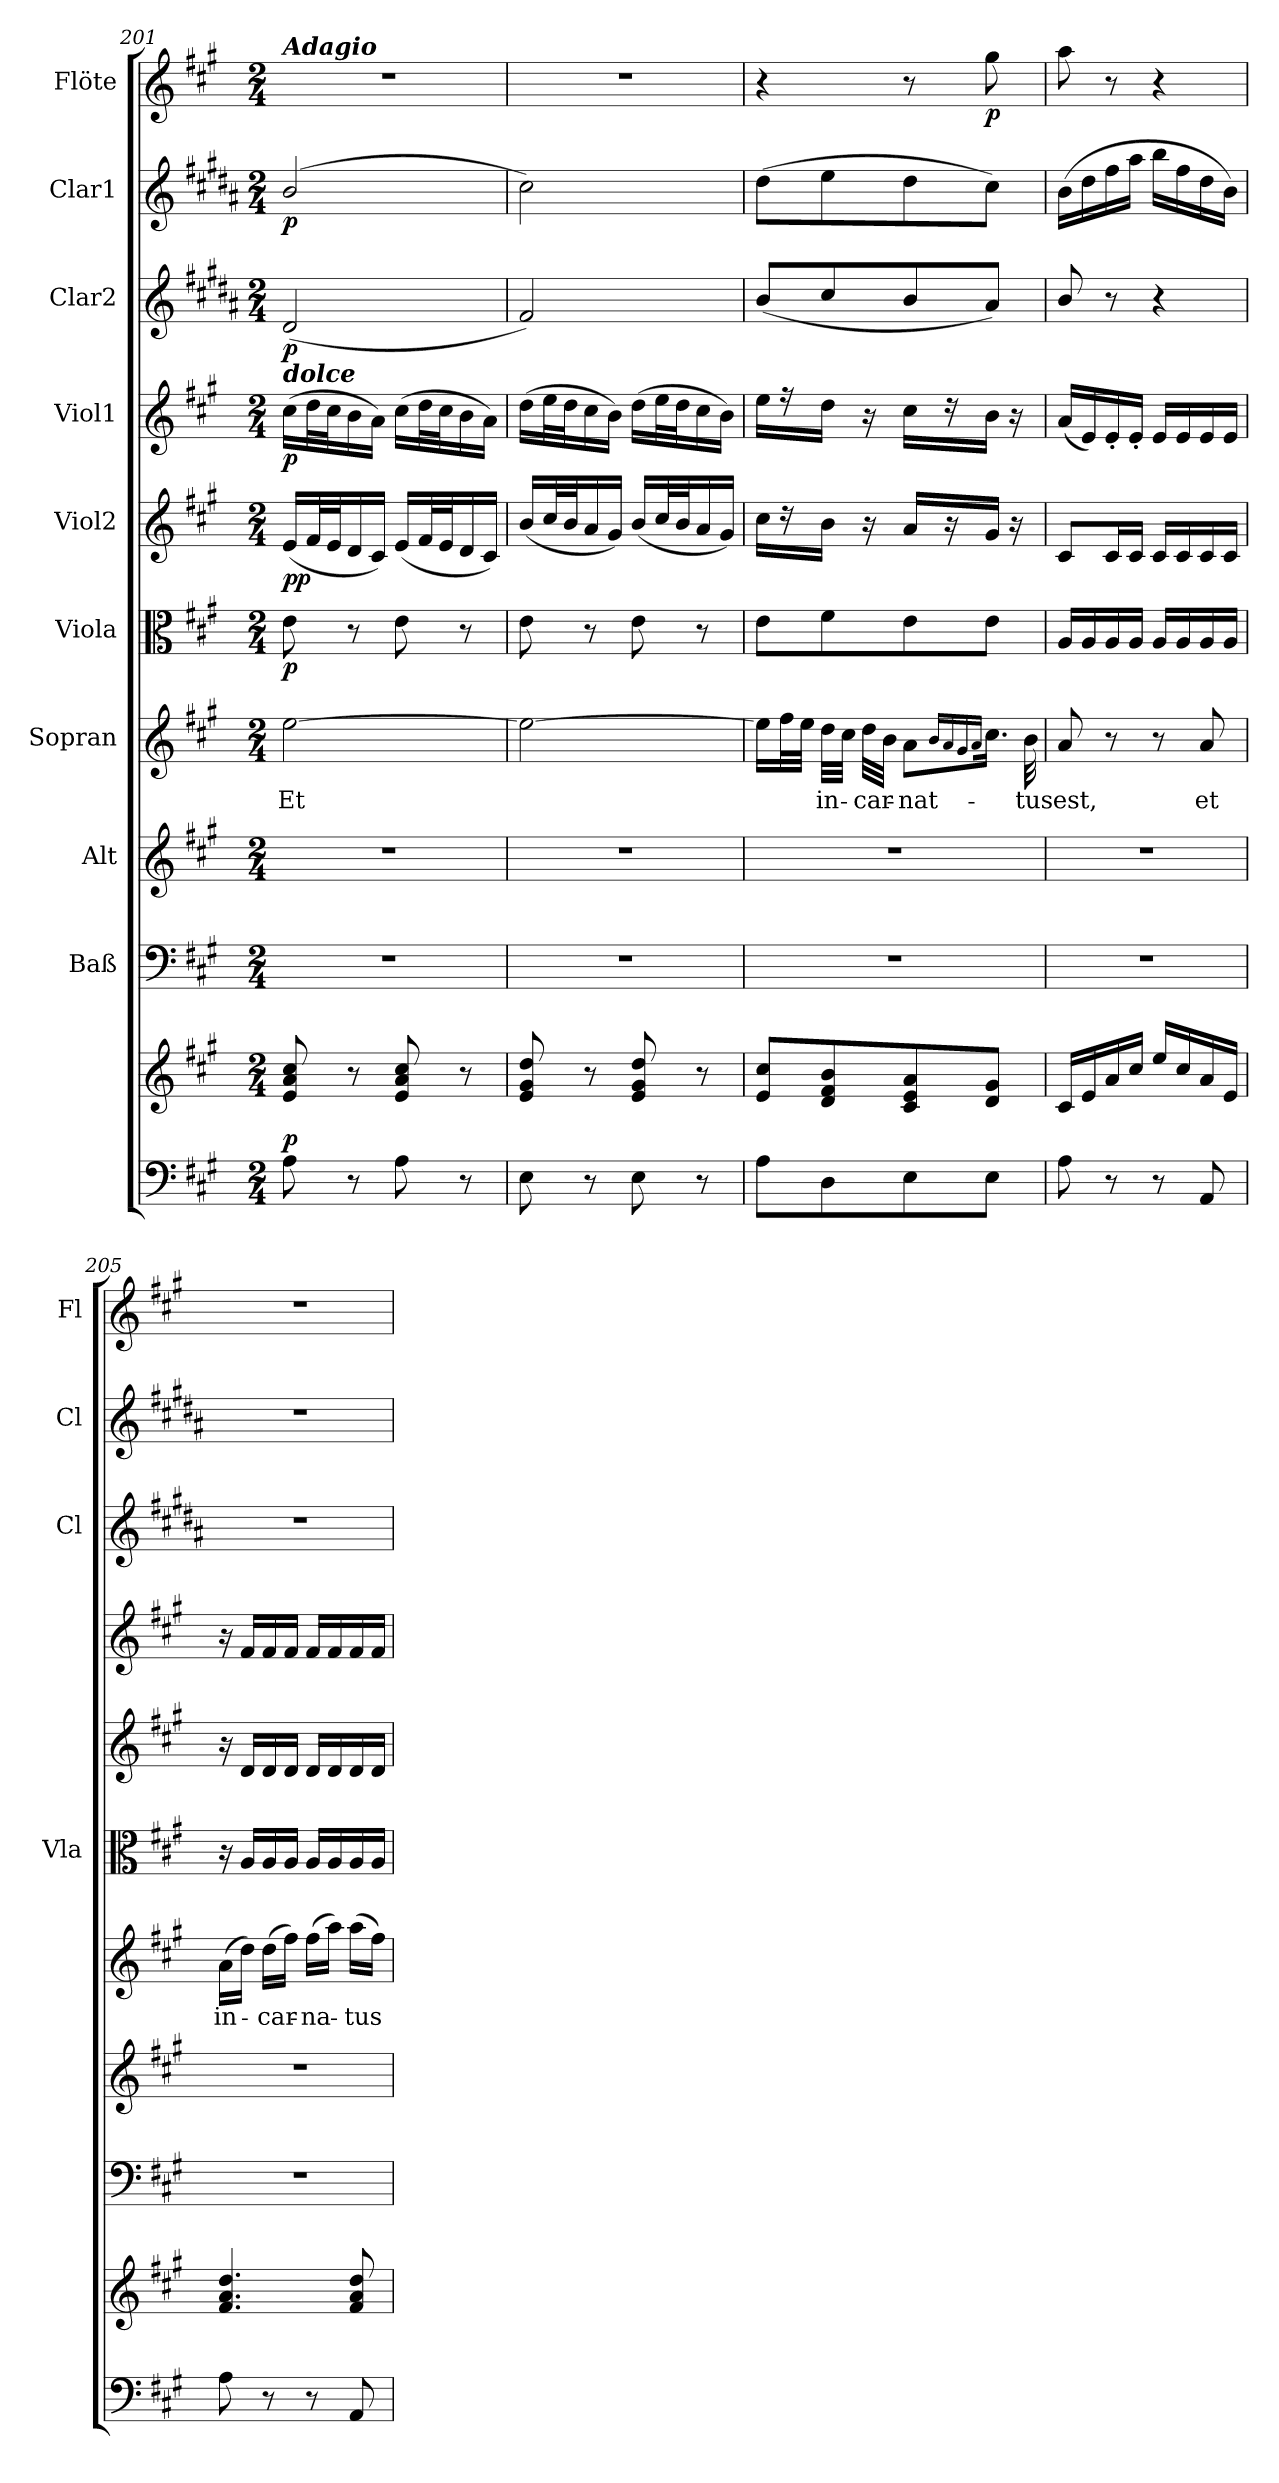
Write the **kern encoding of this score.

**kern	**kern	**dynam	**kern	**kern	**kern	**text	**kern	**dynam	**kern	**dynam	**kern	**dynam	**kern	**dynam	**kern	**dynam	**kern	**dynam
*part10	*part10	*part10	*part9	*part8	*part7	*part7	*part6	*part6	*part5	*part5	*part4	*part4	*part3	*part3	*part2	*part2	*part1	*part1
*staff11	*staff10	*staff10/11	*staff9	*staff8	*staff7	*staff7	*staff6	*staff6	*staff5	*staff5	*staff4	*staff4	*staff3	*staff3	*staff2	*staff2	*staff1	*staff1
*	*	*	*I"Baß	*I"Alt	*I"Sopran	*	*I"Viola	*	*I"Viol2	*	*I"Viol1	*	*I"Clar2	*	*I"Clar1	*	*I"Flöte	*
*	*	*	*	*	*	*	*I'Vla	*	*	*	*	*	*I'Cl	*	*I'Cl	*	*I'Fl	*
!!LO:PB:g=z
*clefF4	*clefG2	*	*clefF4	*clefG2	*clefG2	*	*clefC3	*	*clefG2	*	*clefG2	*	*clefG2	*	*clefG2	*	*clefG2	*
*	*	*	*	*	*	*	*	*	*	*	*	*	*ITrd1c2	*	*ITrd1c2	*	*	*
*k[f#c#g#]	*k[f#c#g#]	*	*k[f#c#g#]	*k[f#c#g#]	*k[f#c#g#]	*	*k[f#c#g#]	*	*k[f#c#g#]	*	*k[f#c#g#]	*	*k[f#c#g#]	*	*k[f#c#g#]	*	*k[f#c#g#]	*
*A:	*A:	*	*A:	*A:	*A:	*	*A:	*	*A:	*	*A:	*	*A:	*	*A:	*	*A:	*
*M2/4	*M2/4	*	*M2/4	*M2/4	*M2/4	*	*M2/4	*	*M2/4	*	*M2/4	*	*M2/4	*	*M2/4	*	*M2/4	*
=201	=201	=201	=201	=201	=201	=201	=201	=201	=201	=201	=201	=201	=201	=201	=201	=201	=201	=201
!	!	!	!	!	!	!	!	!	!	!	!	!	!	!	!	!	!LO:TX:a:Bi:t=Adagio	!
!	!	!	!	!	!	!	!	!	!	!	!LO:TX:a:Bi:t=dolce	!	!	!	!	!	!	!
!	!	!LO:DY:a=2	!	!	!	!LO:LY:b	!	!LO:DY:b	!	!LO:DY:b	!	!LO:DY:b	!	!LO:DY:b	!	!LO:DY:b	!	!
8A\	8e/ 8a/ 8cc#/	p	2r	2r	[2ee\	Et	8e\	p	(<16e/LL	pp	(>16cc#\LL	p	(<2c#/	p	(2a/	p	2r	.
.	.	.	.	.	.	.	.	.	32f#/L	.	32dd\L	.	.	.	.	.	.	.
.	.	.	.	.	.	.	.	.	32e/J	.	32cc#\J	.	.	.	.	.	.	.
8r	8r	.	.	.	.	.	8r	.	16d/	.	16b\	.	.	.	.	.	.	.
.	.	.	.	.	.	.	.	.	16c#/JJ)	.	16a\JJ)	.	.	.	.	.	.	.
8A\	8e/ 8a/ 8cc#/	.	.	.	.	.	8e\	.	(<16e/LL	.	(>16cc#\LL	.	.	.	.	.	.	.
.	.	.	.	.	.	.	.	.	32f#/L	.	32dd\L	.	.	.	.	.	.	.
.	.	.	.	.	.	.	.	.	32e/J	.	32cc#\J	.	.	.	.	.	.	.
8r	8r	.	.	.	.	.	8r	.	16d/	.	16b\	.	.	.	.	.	.	.
.	.	.	.	.	.	.	.	.	16c#/JJ)	.	16a\JJ)	.	.	.	.	.	.	.
=202	=202	=202	=202	=202	=202	=202	=202	=202	=202	=202	=202	=202	=202	=202	=202	=202	=202	=202
8E\	8e/ 8g#/ 8dd/	.	2r	2r	2ee\_	.	8e\	.	(<16b/LL	.	(>16dd\LL	.	2e/)	.	2b\)	.	2r	.
.	.	.	.	.	.	.	.	.	32cc#/L	.	32ee\L	.	.	.	.	.	.	.
.	.	.	.	.	.	.	.	.	32b/J	.	32dd\J	.	.	.	.	.	.	.
8r	8r	.	.	.	.	.	8r	.	16a/	.	16cc#\	.	.	.	.	.	.	.
.	.	.	.	.	.	.	.	.	16g#/JJ)	.	16b\JJ)	.	.	.	.	.	.	.
8E\	8e/ 8g#/ 8dd/	.	.	.	.	.	8e\	.	(<16b/LL	.	(>16dd\LL	.	.	.	.	.	.	.
.	.	.	.	.	.	.	.	.	32cc#/L	.	32ee\L	.	.	.	.	.	.	.
.	.	.	.	.	.	.	.	.	32b/J	.	32dd\J	.	.	.	.	.	.	.
8r	8r	.	.	.	.	.	8r	.	16a/	.	16cc#\	.	.	.	.	.	.	.
.	.	.	.	.	.	.	.	.	16g#/JJ)	.	16b\JJ)	.	.	.	.	.	.	.
=203	=203	=203	=203	=203	=203	=203	=203	=203	=203	=203	=203	=203	=203	=203	=203	=203	=203	=203
8A\L	8e/ 8cc#/L	.	2r	2r	16ee\LL]	.	8e\L	.	16cc#\KL	.	16ee\KL	.	(<8a/L	.	(>8cc#\L	.	4r	.
.	.	.	.	.	32ff#\L	.	.	.	16r	.	16r	.	.	.	.	.	.	.
.	.	.	.	.	32ee\JJJ	.	.	.	.	.	.	.	.	.	.	.	.	.
!	!	!	!	!	!	!LO:LY:b	!	!	!	!	!	!	!	!	!	!	!	!
8D\	8d/ 8f#/ 8b/	.	.	.	32dd\LLL	in-	8f#\	.	16b\Jk	.	16dd\Jk	.	8b/	.	8dd\	.	.	.
.	.	.	.	.	32cc#\JJJ	.	.	.	.	.	.	.	.	.	.	.	.	.
!	!	!	!	!	!	!LO:LY:b	!	!	!	!	!	!	!	!	!	!	!	!
.	.	.	.	.	32dd\LLL	-car-	.	.	16r	.	16r	.	.	.	.	.	.	.
.	.	.	.	.	32b\JJJ	.	.	.	.	.	.	.	.	.	.	.	.	.
!	!	!	!	!	!	!LO:LY:b	!	!	!	!	!	!	!	!	!	!	!	!
8E\	8c#/ 8e/ 8a/	.	.	.	8a\L	-nat-	8e\	.	16a/KL	.	16cc#\KL	.	8a/	.	8cc#\	.	8r	.
.	.	.	.	.	.	.	.	.	16r	.	16r	.	.	.	.	.	.	.
.	.	.	.	.	16qb/LL	.	.	.	.	.	.	.	.	.	.	.	.	.
.	.	.	.	.	16qa/	.	.	.	.	.	.	.	.	.	.	.	.	.
.	.	.	.	.	16qg#/	.	.	.	.	.	.	.	.	.	.	.	.	.
.	.	.	.	.	16qa/JJ	.	.	.	.	.	.	.	.	.	.	.	.	.
!	!	!	!	!	!	!	!	!	!	!	!	!	!	!	!	!	!	!LO:DY:b
8E\J	8d/ 8g#/J	.	.	.	16.cc#\Jk	.	8e\J	.	16g#/Jk	.	16b\Jk	.	8g#/J)	.	8b\J)	.	8gg#\	p
.	.	.	.	.	.	.	.	.	16r	.	16r	.	.	.	.	.	.	.
!	!	!	!	!	!	!LO:LY:b	!	!	!	!	!	!	!	!	!	!	!	!
.	.	.	.	.	32b\	-tus	.	.	.	.	.	.	.	.	.	.	.	.
=204	=204	=204	=204	=204	=204	=204	=204	=204	=204	=204	=204	=204	=204	=204	=204	=204	=204	=204
!	!	!	!	!	!	!LO:LY:b	!	!	!	!	!	!	!	!	!	!	!	!
8A\	16c#/LL	.	2r	2r	8a/	est,	16A/LL	.	8c#/L	.	(<16a/LL	.	8a/	.	(>16a\LL	.	8aa\	.
.	16e/	.	.	.	.	.	16A/	.	.	.	16e/)	.	.	.	16cc#\	.	.	.
8r	16a/	.	.	.	8r	.	16A/	.	16c#/L	.	16e'</	.	8r	.	16ee\	.	8r	.
.	16cc#/JJ	.	.	.	.	.	16A/JJ	.	16c#/JJ	.	16e'</JJ	.	.	.	16gg#\JJ	.	.	.
8r	16ee/LL	.	.	.	8r	.	16A/LL	.	16c#/LL	.	16e/LL	.	4r	.	16aa\LL	.	4r	.
.	16cc#/	.	.	.	.	.	16A/	.	16c#/	.	16e/	.	.	.	16ee\	.	.	.
!	!	!	!	!	!	!LO:LY:b	!	!	!	!	!	!	!	!	!	!	!	!
8AA/	16a/	.	.	.	8a/	et	16A/	.	16c#/	.	16e/	.	.	.	16cc#\	.	.	.
.	16e/JJ	.	.	.	.	.	16A/JJ	.	16c#/JJ	.	16e/JJ	.	.	.	16a\JJ)	.	.	.
!!LO:PB:g=z
=205	=205	=205	=205	=205	=205	=205	=205	=205	=205	=205	=205	=205	=205	=205	=205	=205	=205	=205
!	!	!	!	!	!	!LO:LY:b	!	!	!	!	!	!	!	!	!	!	!	!
8A\	4.f#/ 4.a/ 4.dd/	.	2r	2r	(>16a\LL	in-	16r	.	16r	.	16r	.	2r	.	2r	.	2r	.
.	.	.	.	.	16dd\JJ)	.	16A/LL	.	16d/LL	.	16f#/LL	.	.	.	.	.	.	.
!	!	!	!	!	!	!LO:LY:b	!	!	!	!	!	!	!	!	!	!	!	!
8r	.	.	.	.	(>16dd\LL	-car-	16A/	.	16d/	.	16f#/	.	.	.	.	.	.	.
.	.	.	.	.	16ff#\JJ)	.	16A/JJ	.	16d/JJ	.	16f#/JJ	.	.	.	.	.	.	.
!	!	!	!	!	!	!LO:LY:b	!	!	!	!	!	!	!	!	!	!	!	!
8r	.	.	.	.	(>16ff#\LL	-na-	16A/LL	.	16d/LL	.	16f#/LL	.	.	.	.	.	.	.
.	.	.	.	.	16aa\JJ)	.	16A/	.	16d/	.	16f#/	.	.	.	.	.	.	.
!	!	!	!	!	!	!LO:LY:b	!	!	!	!	!	!	!	!	!	!	!	!
8AA/	8f#/ 8a/ 8dd/	.	.	.	(>16aa\LL	-tus	16A/	.	16d/	.	16f#/	.	.	.	.	.	.	.
.	.	.	.	.	16ff#\JJ)	.	16A/JJ	.	16d/JJ	.	16f#/JJ	.	.	.	.	.	.	.
=	=	=	=	=	=	=	=	=	=	=	=	=	=	=	=	=	=	=
*-	*-	*-	*-	*-	*-	*-	*-	*-	*-	*-	*-	*-	*-	*-	*-	*-	*-	*-
